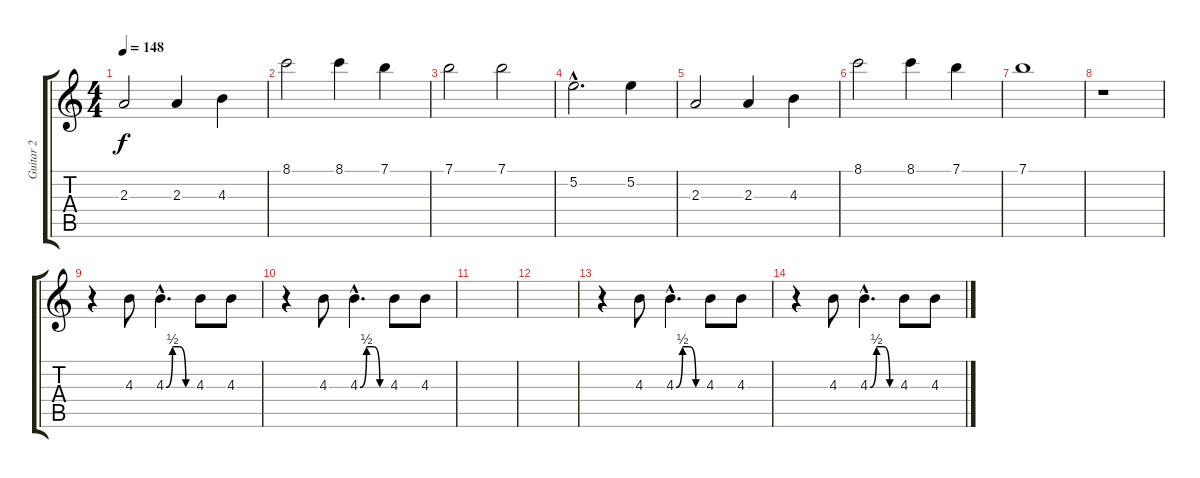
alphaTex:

\track ("Guitar 2" "Guitar 2") {instrument distortionguitar}
\staff {score tabs}
\tuning (E4 B3 G3 D3 A2 E2) {hide}
\ts (4 4)
\tempo 148
\clef g2
\ks c
2.3.2{dy f volume 14 instrument electricguitarclean} 2.3.4 4.3.4 |
8.1.2 8.1.4 7.1.4 |
7.1.2 7.1.2 |
5.2{hac}.2{d} 5.2.4 |
2.3.2{volume 14 instrument electricguitarclean} 2.3.4 4.3.4 |
8.1.2 8.1.4 7.1.4 |
7.1.1 |
r.1 |
r.4{volume 10 instrument distortionguitar} 4.3.8 4.3{be (custom 0 0 15 2 30 2 45 0 60 0) hac}.4{d} 4.3.8 4.3.8 |
r.4 4.3.8 4.3{be (custom 0 0 15 2 30 2 45 0 60 0) hac}.4{d} 4.3.8 4.3.8 |
|
|
r.4 4.3.8 4.3{be (custom 0 0 15 2 30 2 45 0 60 0) hac}.4{d} 4.3.8 4.3.8 |
r.4 4.3.8 4.3{be (custom 0 0 15 2 30 2 45 0 60 0) hac}.4{d} 4.3.8 4.3.8
